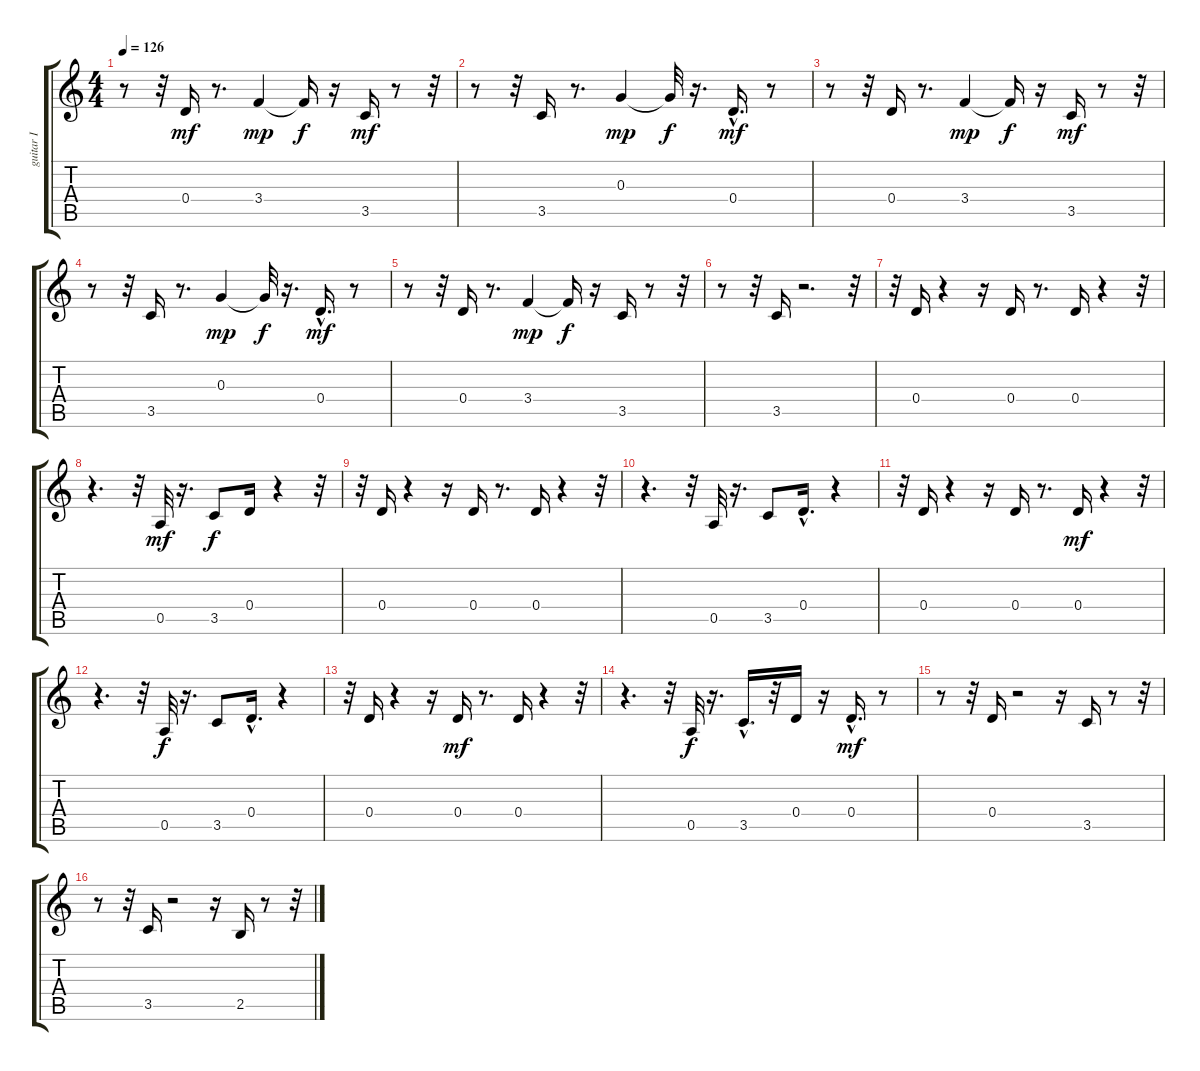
\track ("guitar I" "guitar I") {instrument distortionguitar}
\staff {score tabs}
\tuning (E4 B3 G3 D3 A2 E2) {hide}
\ts (4 4)
\tempo 126
\clef g2
\ks c
r.8{dy mf} r.32 0.4.16 r.8{d} 3.4.4{dy mp} 3.4{t}.16{dy f} r.16 3.5.16{dy mf} r.8 r.32 |
r.8 r.32 3.5.16 r.8{d} 0.3.4{dy mp} 0.3{t}.32{dy f} r.16{d} 0.4{hac}.16{d dy mf} r.8 |
r.8 r.32 0.4.16 r.8{d} 3.4.4{dy mp} 3.4{t}.16{dy f} r.16 3.5.16{dy mf} r.8 r.32 |
r.8 r.32 3.5.16 r.8{d} 0.3.4{dy mp} 0.3{t}.32{dy f} r.16{d} 0.4{hac}.16{d dy mf} r.8 |
r.8 r.32 0.4.16 r.8{d} 3.4.4{dy mp} 3.4{t}.16{dy f} r.16 3.5.16 r.8 r.32 |
r.8 r.32 3.5.16 r.2{d} r.32 |
r.32 0.4.16 r.4 r.16 0.4.16 r.8{d} 0.4.16 r.4 r.32 |
r.4{d} r.32 0.5.32{dy mf} r.16{d} 3.5.8{dy f} 0.4.16 r.4 r.32 |
r.32 0.4.16 r.4 r.16 0.4.16 r.8{d} 0.4.16 r.4 r.32 |
r.4{d} r.32 0.5.32 r.16{d} 3.5.8 0.4{hac}.16{d} r.4 |
r.32 0.4.16 r.4 r.16 0.4.16 r.8{d} 0.4.16{dy mf} r.4 r.32 |
r.4{d} r.32 0.5.32{dy f} r.16{d} 3.5.8 0.4{hac}.16{d} r.4 |
r.32 0.4.16 r.4 r.16 0.4.16{dy mf} r.8{d} 0.4.16 r.4 r.32 |
r.4{d} r.32 0.5.32{dy f} r.16{d} 3.5{hac}.16{d} r.32 0.4.16 r.16 0.4{hac}.16{d dy mf} r.8 |
r.8 r.32 0.4.16 r.2 r.16 3.5.16 r.8 r.32 |
r.8 r.32 3.5.16 r.2 r.16 2.5.16 r.8 r.32
